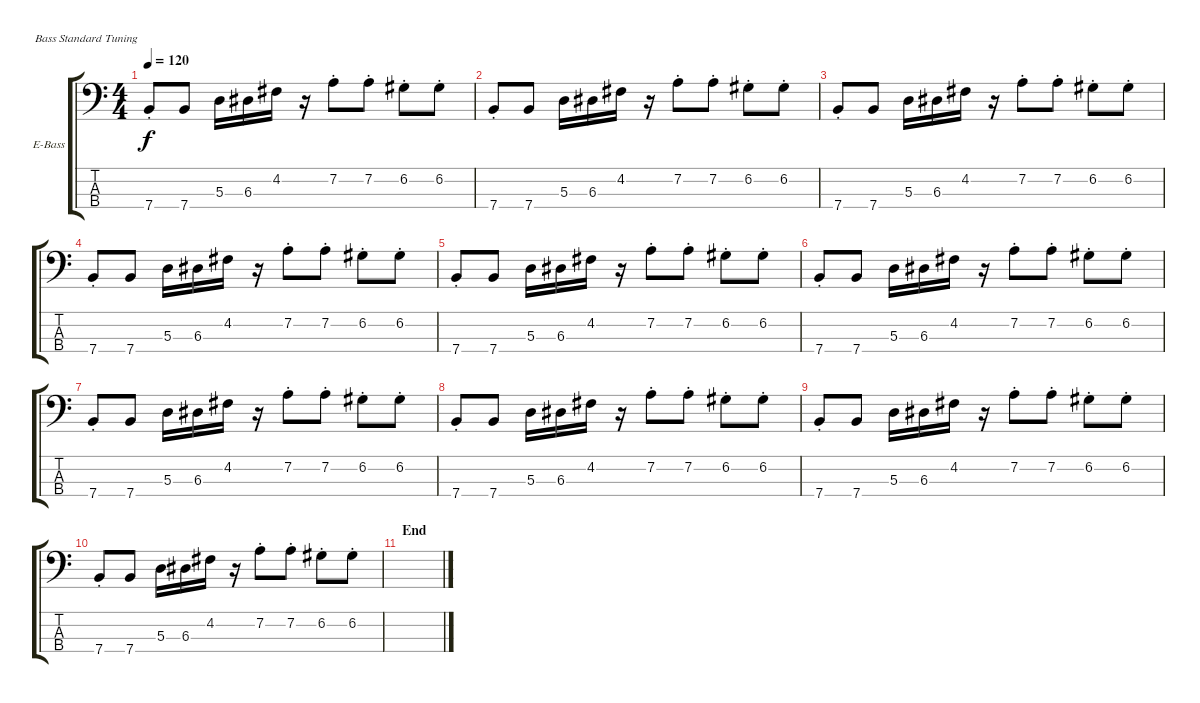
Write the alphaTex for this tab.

\defaultSystemsLayout 4
\bracketExtendMode groupsimilarinstruments
\firstSystemTrackNameOrientation horizontal
\otherSystemsTrackNameOrientation horizontal
\track ("Bass Guitar" "E-Bass") {instrument electricbassfinger}
\staff {score tabs}
\tuning (G2 D2 A1 E1)
\ts (4 4)
\tempo 120
\clef f4
\ks c
7.4{st}.8{dy f} 7.4.8 5.3.16 6.3.16 4.2.16 r.16 7.2{st}.8 7.2{st}.8 6.2{st}.8 6.2{st}.8 |
7.4{st}.8 7.4.8 5.3.16 6.3.16 4.2.16 r.16 7.2{st}.8 7.2{st}.8 6.2{st}.8 6.2{st}.8 |
7.4{st}.8 7.4.8 5.3.16 6.3.16 4.2.16 r.16 7.2{st}.8 7.2{st}.8 6.2{st}.8 6.2{st}.8 |
7.4{st}.8 7.4.8 5.3.16 6.3.16 4.2.16 r.16 7.2{st}.8 7.2{st}.8 6.2{st}.8 6.2{st}.8 |
7.4{st}.8 7.4.8 5.3.16 6.3.16 4.2.16 r.16 7.2{st}.8 7.2{st}.8 6.2{st}.8 6.2{st}.8 |
7.4{st}.8 7.4.8 5.3.16 6.3.16 4.2.16 r.16 7.2{st}.8 7.2{st}.8 6.2{st}.8 6.2{st}.8 |
7.4{st}.8 7.4.8 5.3.16 6.3.16 4.2.16 r.16 7.2{st}.8 7.2{st}.8 6.2{st}.8 6.2{st}.8 |
7.4{st}.8 7.4.8 5.3.16 6.3.16 4.2.16 r.16 7.2{st}.8 7.2{st}.8 6.2{st}.8 6.2{st}.8 |
7.4{st}.8 7.4.8 5.3.16 6.3.16 4.2.16 r.16 7.2{st}.8 7.2{st}.8 6.2{st}.8 6.2{st}.8 |
7.4{st}.8 7.4.8 5.3.16 6.3.16 4.2.16 r.16 7.2{st}.8 7.2{st}.8 6.2{st}.8 6.2{st}.8 |
\section ("" "End")
